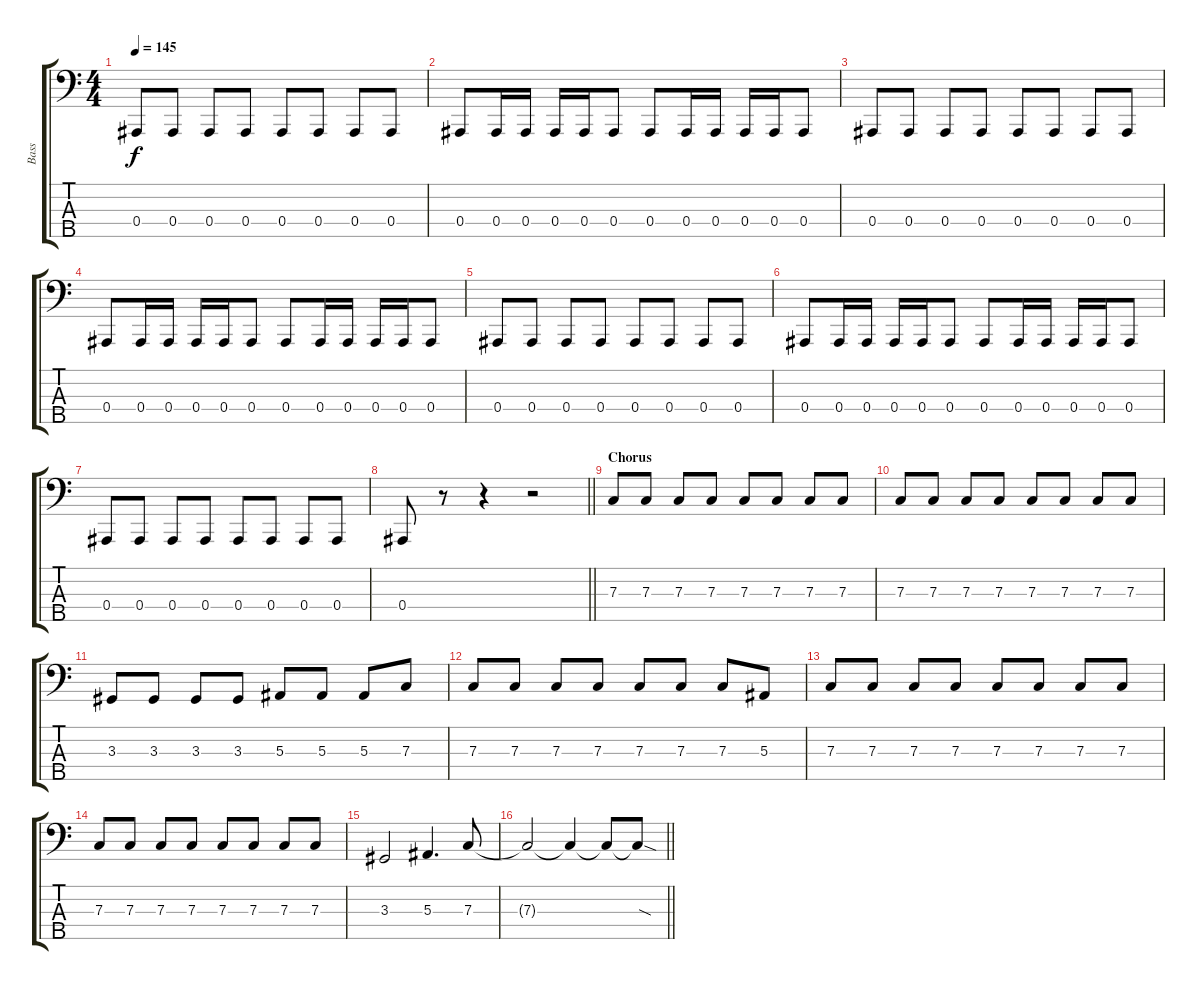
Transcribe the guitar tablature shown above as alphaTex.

\track ("Bass" "Bass") {instrument electricbassfinger}
\staff {score tabs}
\tuning (Eb2 Bb1 F1 Bb0 G0) {hide}
\ts (4 4)
\tempo 145
\clef f4
\ks c
0.4.8{dy f} 0.4.8 0.4.8 0.4.8 0.4.8 0.4.8 0.4.8 0.4.8 |
0.4.8 0.4.16 0.4.16 0.4.16 0.4.16 0.4.8 0.4.8 0.4.16 0.4.16 0.4.16 0.4.16 0.4.8 |
0.4.8 0.4.8 0.4.8 0.4.8 0.4.8 0.4.8 0.4.8 0.4.8 |
0.4.8 0.4.16 0.4.16 0.4.16 0.4.16 0.4.8 0.4.8 0.4.16 0.4.16 0.4.16 0.4.16 0.4.8 |
0.4.8 0.4.8 0.4.8 0.4.8 0.4.8 0.4.8 0.4.8 0.4.8 |
0.4.8 0.4.16 0.4.16 0.4.16 0.4.16 0.4.8 0.4.8 0.4.16 0.4.16 0.4.16 0.4.16 0.4.8 |
0.4.8 0.4.8 0.4.8 0.4.8 0.4.8 0.4.8 0.4.8 0.4.8 |
\barLineRight lightlight
0.4.8 r.8 r.4 r.2 |
\section ("" "Chorus")
7.3.8 7.3.8 7.3.8 7.3.8 7.3.8 7.3.8 7.3.8 7.3.8 |
7.3.8 7.3.8 7.3.8 7.3.8 7.3.8 7.3.8 7.3.8 7.3.8 |
3.3.8 3.3.8 3.3.8 3.3.8 5.3.8 5.3.8 5.3.8 7.3.8 |
7.3.8 7.3.8 7.3.8 7.3.8 7.3.8 7.3.8 7.3.8 5.3.8 |
7.3.8 7.3.8 7.3.8 7.3.8 7.3.8 7.3.8 7.3.8 7.3.8 |
7.3.8 7.3.8 7.3.8 7.3.8 7.3.8 7.3.8 7.3.8 7.3.8 |
3.3.2 5.3.4{d} 7.3.8 |
\barLineRight lightlight
7.3{t}.2 7.3{t}.4 7.3{t}.8 7.3{sod t}.8
